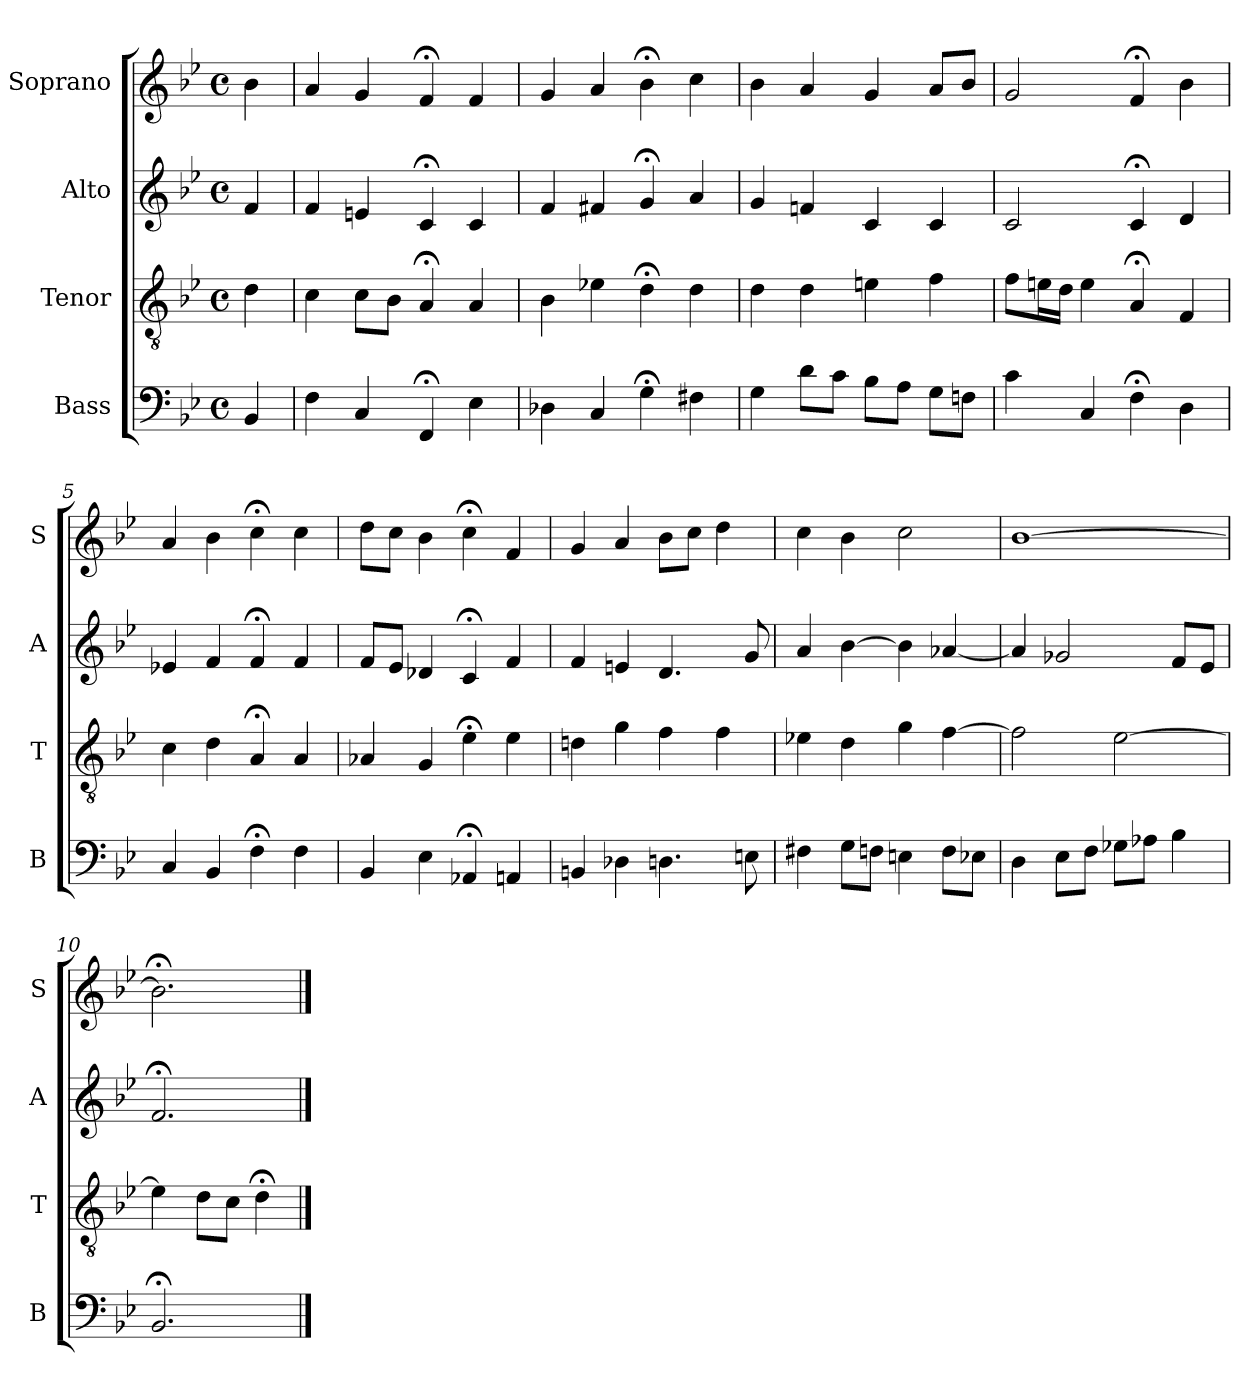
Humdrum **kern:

**kern	**kern	**kern	**kern
*part4	*part3	*part2	*part1
*staff4	*staff3	*staff2	*staff1
*I"Bass	*I"Tenor	*I"Alto	*I"Soprano
*I'B	*I'T	*I'A	*I'S
*clefF4	*clefGv2	*clefG2	*clefG2
*k[b-e-]	*k[b-e-]	*k[b-e-]	*k[b-e-]
*B-:	*B-:	*B-:	*B-:
*M4/4	*M4/4	*M4/4	*M4/4
*met(c)	*met(c)	*met(c)	*met(c)
*MM100	*MM100	*MM100	*MM100
=	=	=	=
4BB-	4d	4f	4b-
=1	=1	=1	=1
4F	4c	4f	4a
4C	8cL	4en	4g
.	8B-J	.	.
4FF;<	4A;<	4c;<	4f;<
4E-	4A	4c	4f
=2	=2	=2	=2
4D-X	4B-	4f	4g
4C	4e-X	4f#X	4a
4G;<	4d;<	4g;<	4b-;<
4F#X	4d	4a	4cc
=3	=3	=3	=3
4G	4d	4g	4b-
8dL	4d	4fn	4a
8cJ	.	.	.
8B-L	4en	4c	4g
8AJ	.	.	.
8GL	4f	4c	8aL
8FnJ	.	.	8b-J
=4	=4	=4	=4
4c	8fL	2c	2g
.	16enL	.	.
.	16dJJ	.	.
4C	4e	.	.
4F;<	4A;<	4c;<	4f;<
4D	4F	4d	4b-
=5	=5	=5	=5
4C	4c	4e-X	4a
4BB-	4d	4f	4b-
4F;<	4A;<	4f;<	4cc;<
4F	4A	4f	4cc
=6	=6	=6	=6
4BB-	4A-X	8fL	8ddL
.	.	8e-J	8ccJ
4E-	4G	4d-X	4b-
4AA-X;<	4e-;<	4c;<i	4cc;<i
4AAn	4e-	4fi	4fi
=7	=7	=7	=7
4BBn	4dn	4f	4g
4D-X	4g	4en	4a
4.Dn	4f	4.d	8b-L
.	.	.	8ccJ
.	4f	.	4dd
8En	.	8g	.
=8	=8	=8	=8
4F#X	4e-X	4a	4cc
8GL	4d	[4b-	4b-
8FnJ	.	.	.
4En	4g	4b-]	2cc
8FL	[4f	[4a-X	.
8E-XJ	.	.	.
=9	=9	=9	=9
4D	2f]	4a-]	[1b-
8E-L	.	2g-X	.
8FJ	.	.	.
8G-XL	[2e-	.	.
8A-XJ	.	.	.
4B-	.	8fL	.
.	.	8e-J	.
=10	=10	=10	=10
2.BB-;<	4e-]	2.f;<	2.b-;<]
.	8dL	.	.
.	8cJ	.	.
.	4d;<	.	.
==	==	==	==
*-	*-	*-	*-
